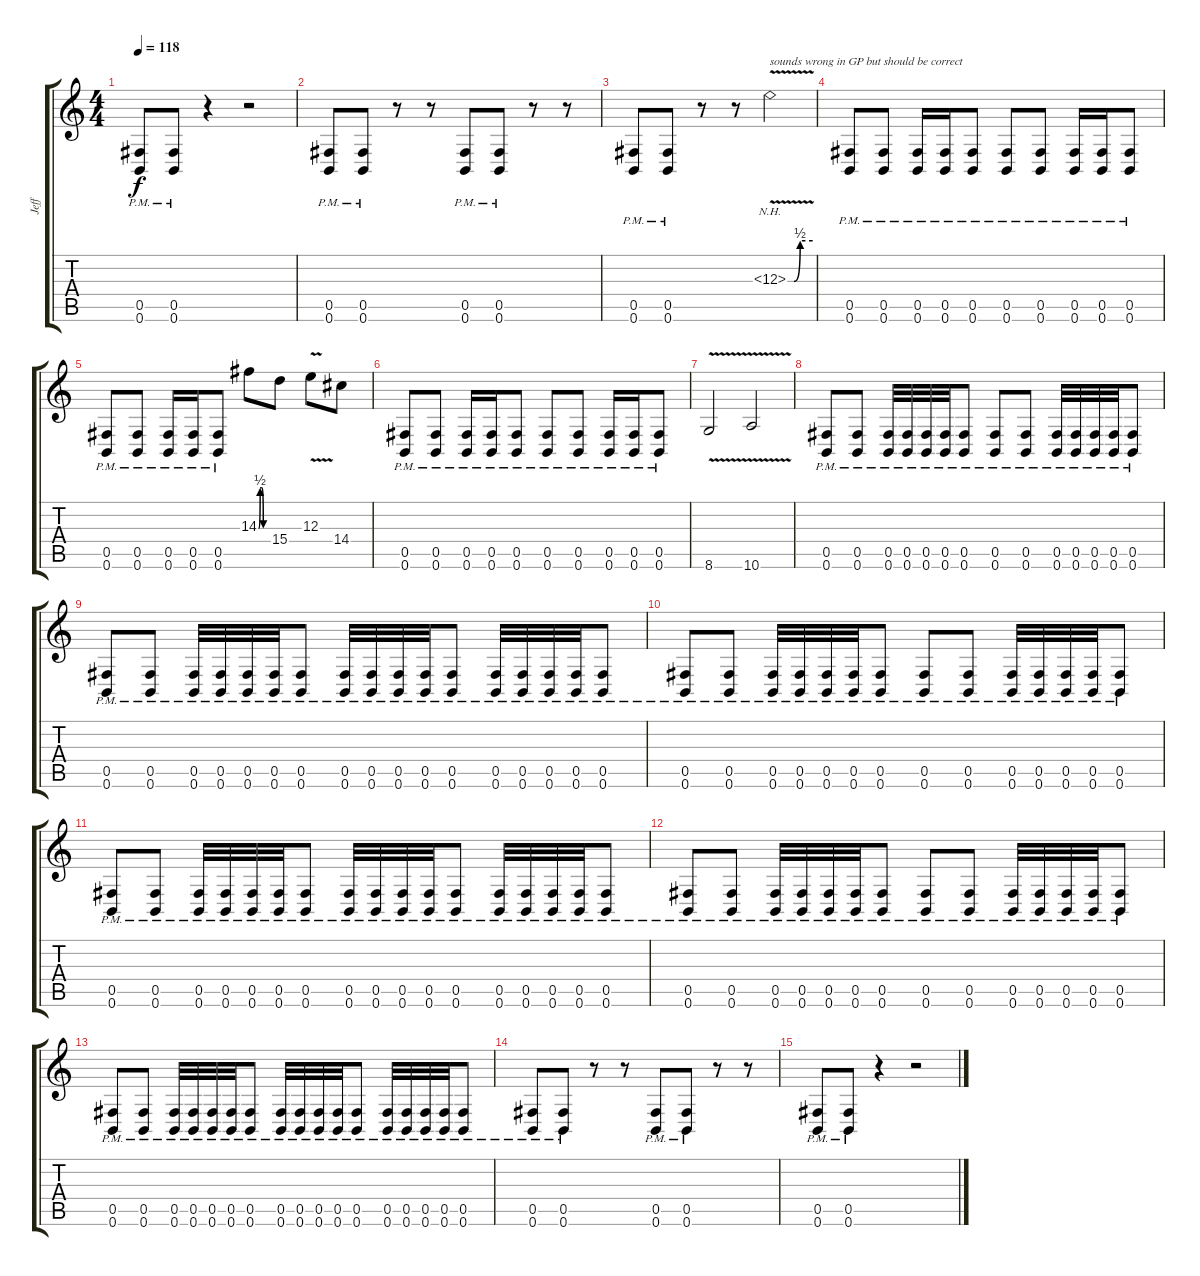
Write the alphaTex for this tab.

\track ("Jeff" "Jeff") {instrument distortionguitar}
\staff {score tabs}
\tuning (Db4 Ab3 E3 B2 Gb2 B1) {hide}
\ts (4 4)
\tempo 118
\clef g2
\ks c
(0.5{pm} 0.6{pm}).8{dy f} (0.5{pm} 0.6{pm}).8 r.4 r.2 |
(0.5{pm} 0.6{pm}).8 (0.5{pm} 0.6{pm}).8 r.8 r.8 (0.5{pm} 0.6{pm}).8 (0.5{pm} 0.6{pm}).8 r.8 r.8 |
(0.5{pm} 0.6{pm}).8 (0.5{pm} 0.6{pm}).8 r.8 r.8 6.3{be (custom 0 0 15 0 30 2 60 2) nh v}.2{txt "sounds wrong in GP but should be correct"} |
(0.5{pm} 0.6{pm}).8 (0.5{pm} 0.6{pm}).8 (0.5{pm} 0.6{pm}).16 (0.5{pm} 0.6{pm}).16 (0.5{pm} 0.6{pm}).8 (0.5{pm} 0.6{pm}).8 (0.5{pm} 0.6{pm}).8 (0.5{pm} 0.6{pm}).16 (0.5{pm} 0.6{pm}).16 (0.5{pm} 0.6{pm}).8 |
(0.5{pm} 0.6{pm}).8 (0.5{pm} 0.6{pm}).8 (0.5{pm} 0.6{pm}).16 (0.5{pm} 0.6{pm}).16 (0.5{pm} 0.6{pm}).8 14.3{be (custom 0 0 10 2 20 2 30 0 60 0)}.8 15.4.8 12.3{v}.8 14.4.8 |
(0.5{pm} 0.6{pm}).8 (0.5{pm} 0.6{pm}).8 (0.5{pm} 0.6{pm}).16 (0.5{pm} 0.6{pm}).16 (0.5{pm} 0.6{pm}).8 (0.5{pm} 0.6{pm}).8 (0.5{pm} 0.6{pm}).8 (0.5{pm} 0.6{pm}).16 (0.5{pm} 0.6{pm}).16 (0.5{pm} 0.6{pm}).8 |
8.6{v}.2 10.6{v}.2 |
(0.5{pm} 0.6{pm}).8 (0.5{pm} 0.6{pm}).8 (0.5{pm} 0.6{pm}).32 (0.5{pm} 0.6{pm}).32 (0.5{pm} 0.6{pm}).32 (0.5{pm} 0.6{pm}).32 (0.5{pm} 0.6{pm}).8 (0.5{pm} 0.6{pm}).8 (0.5{pm} 0.6{pm}).8 (0.5{pm} 0.6{pm}).32 (0.5{pm} 0.6{pm}).32 (0.5{pm} 0.6{pm}).32 (0.5{pm} 0.6{pm}).32 (0.5{pm} 0.6{pm}).8 |
(0.5{pm} 0.6{pm}).8 (0.5{pm} 0.6{pm}).8 (0.5{pm} 0.6{pm}).32 (0.5{pm} 0.6{pm}).32 (0.5{pm} 0.6{pm}).32 (0.5{pm} 0.6{pm}).32 (0.5{pm} 0.6{pm}).8 (0.5{pm} 0.6{pm}).32 (0.5{pm} 0.6{pm}).32 (0.5{pm} 0.6{pm}).32 (0.5{pm} 0.6{pm}).32 (0.5{pm} 0.6{pm}).8 (0.5{pm} 0.6{pm}).32 (0.5{pm} 0.6{pm}).32 (0.5{pm} 0.6{pm}).32 (0.5{pm} 0.6{pm}).32 (0.5{pm} 0.6{pm}).8 |
(0.5{pm} 0.6{pm}).8 (0.5{pm} 0.6{pm}).8 (0.5{pm} 0.6{pm}).32 (0.5{pm} 0.6{pm}).32 (0.5{pm} 0.6{pm}).32 (0.5{pm} 0.6{pm}).32 (0.5{pm} 0.6{pm}).8 (0.5{pm} 0.6{pm}).8 (0.5{pm} 0.6{pm}).8 (0.5{pm} 0.6{pm}).32 (0.5{pm} 0.6{pm}).32 (0.5{pm} 0.6{pm}).32 (0.5{pm} 0.6{pm}).32 (0.5{pm} 0.6{pm}).8 |
(0.5{pm} 0.6{pm}).8 (0.5{pm} 0.6{pm}).8 (0.5{pm} 0.6{pm}).32 (0.5{pm} 0.6{pm}).32 (0.5{pm} 0.6{pm}).32 (0.5{pm} 0.6{pm}).32 (0.5{pm} 0.6{pm}).8 (0.5{pm} 0.6{pm}).32 (0.5{pm} 0.6{pm}).32 (0.5{pm} 0.6{pm}).32 (0.5{pm} 0.6{pm}).32 (0.5{pm} 0.6{pm}).8 (0.5{pm} 0.6{pm}).32 (0.5{pm} 0.6{pm}).32 (0.5{pm} 0.6{pm}).32 (0.5{pm} 0.6{pm}).32 (0.5{pm} 0.6{pm}).8 |
(0.5{pm} 0.6{pm}).8 (0.5{pm} 0.6{pm}).8 (0.5{pm} 0.6{pm}).32 (0.5{pm} 0.6{pm}).32 (0.5{pm} 0.6{pm}).32 (0.5{pm} 0.6{pm}).32 (0.5{pm} 0.6{pm}).8 (0.5{pm} 0.6{pm}).8 (0.5{pm} 0.6{pm}).8 (0.5{pm} 0.6{pm}).32 (0.5{pm} 0.6{pm}).32 (0.5{pm} 0.6{pm}).32 (0.5{pm} 0.6{pm}).32 (0.5{pm} 0.6{pm}).8 |
(0.5{pm} 0.6{pm}).8 (0.5{pm} 0.6{pm}).8 (0.5{pm} 0.6{pm}).32 (0.5{pm} 0.6{pm}).32 (0.5{pm} 0.6{pm}).32 (0.5{pm} 0.6{pm}).32 (0.5{pm} 0.6{pm}).8 (0.5{pm} 0.6{pm}).32 (0.5{pm} 0.6{pm}).32 (0.5{pm} 0.6{pm}).32 (0.5{pm} 0.6{pm}).32 (0.5{pm} 0.6{pm}).8 (0.5{pm} 0.6{pm}).32 (0.5{pm} 0.6{pm}).32 (0.5{pm} 0.6{pm}).32 (0.5{pm} 0.6{pm}).32 (0.5{pm} 0.6{pm}).8 |
(0.5{pm} 0.6{pm}).8 (0.5{pm} 0.6{pm}).8 r.8 r.8 (0.5{pm} 0.6{pm}).8 (0.5{pm} 0.6{pm}).8 r.8 r.8 |
(0.5{pm} 0.6{pm}).8 (0.5{pm} 0.6{pm}).8 r.4 r.2
